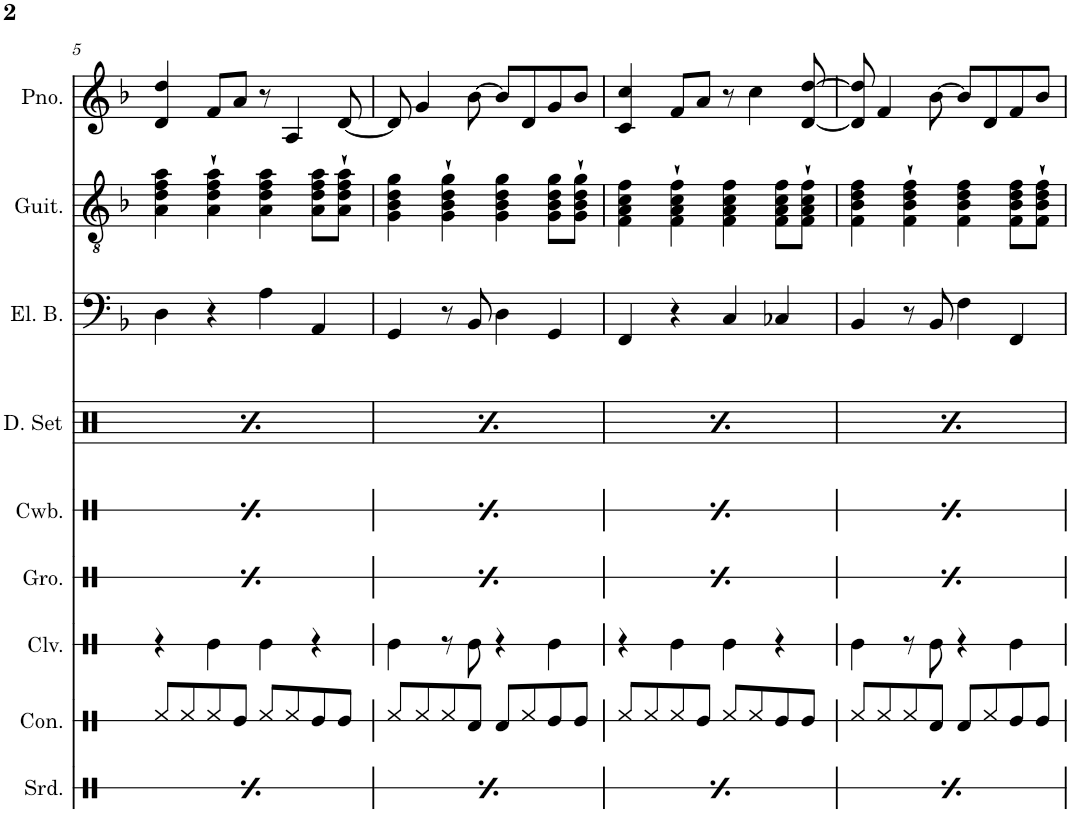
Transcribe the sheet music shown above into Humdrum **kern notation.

**kern	**kern	**kern	**kern	**kern	**kern	**kern	**kern	**kern
*part9	*part8	*part7	*part6	*part5	*part4	*part3	*part2	*part1
*staff9	*staff8	*staff7	*staff6	*staff5	*staff4	*staff3	*staff2	*staff1
*I"Surdo	*I"Congas	*I"Claves	*I"Güiro	*I"Cowbell	*I"Drumset	*I"Bass Fingered	*I"Acoustic Guitar	*I"Piano
*I'Srd.	*I'Con.	*I'Clv.	*I'Gro.	*I'Cwb.	*I'D. Set	*	*I'Guit.	*I'Pno.
!!LO:PB:g=z
*clefX	*clefX	*clefX	*clefX	*clefX	*clefX	*clefF4	*clefGv2	*clefG2
*	*	*	*	*	*	*Trd7c12	*	*
*k[]	*k[]	*k[]	*k[]	*k[]	*k[]	*k[b-]	*k[b-]	*k[b-]
*M4/4	*M4/4	*M4/4	*M4/4	*M4/4	*M4/4	*M4/4	*M4/4	*M4/4
=5	=5	=5	=5	=5	=5	=5	=5	=5
!	!	!	!LO:N:head=diamond	!	!	!	!	!
*	*	*	*	*	*^	*	*	*
4r	8Rf/L	4r	4Rd\	4Re^\	8Rgg/L	4Rf\	4D\	4A\ 4d\ 4f\ 4a\	4d/ 4dd/
.	8Rf/	.	.	.	8Rgg/	.	.	.	.
4Rf/	8Rf/	4Re\	8Rf/L	4Re^\	8Ree/	4r	4r	4A\` 4d\` 4f\` 4a\`	8f/L
.	8Re/J	.	8Rf/J	.	8Rgg/J	.	.	.	8a/J
!	!	!	!LO:N:head=diamond	!	!	!	!	!	!
4r	8Rf/L	4Re\	4Rd\	4Re^\	8Rgg/L	4Rf\	4A\	4A\ 4d\ 4f\ 4a\	8r
.	8Rf/	.	.	.	8Rgg/	.	.	.	4A/
4Rd/	8Re/	4r	8Rf/L	4Re^\	8Ree/	4r	4AA/	8A\ 8d\ 8f\ 8a\L	.
.	8Re/J	.	8Rf/J	.	8Rgg/J	.	.	8A\` 8d\` 8f\` 8a\`J	[8d/
=6	=6	=6	=6	=6	=6	=6	=6	=6	=6
!	!	!	!LO:N:head=diamond	!	!	!	!	!	!
4r	8Rf/L	4Re\	4Rd\	4Re^\	8Rgg/L	4Rf\	4GG/	4G\ 4B-\ 4d\ 4g\	8d/]
.	8Rf/	.	.	.	8Rgg/	.	.	.	4g/
4Rf/	8Rf/	8r	8Rf/L	4Re^\	8Ree/	4r	8r	4G\` 4B-\` 4d\` 4g\`	.
.	8Rd/J	8Re\	8Rf/J	.	8Rgg/J	.	8BB-/	.	[8b-\
!	!	!	!LO:N:head=diamond	!	!	!	!	!	!
4r	8Rd/L	4r	4Rd\	4Re^\	8Rgg/L	4Rf\	4D\	4G\ 4B-\ 4d\ 4g\	8b-/L]
.	8Rf/	.	.	.	8Rgg/	.	.	.	8d/
4Rd/	8Re/	4Re\	8Rf/L	4Re^\	8Ree/	4r	4GG/	8G\ 8B-\ 8d\ 8g\L	8g/
.	8Re/J	.	8Rf/J	.	8Rgg/J	.	.	8G\` 8B-\` 8d\` 8g\`J	8b-/J
=7	=7	=7	=7	=7	=7	=7	=7	=7	=7
!	!	!	!LO:N:head=diamond	!	!	!	!	!	!
4r	8Rf/L	4r	4Rd\	4Re^\	8Rgg/L	4Rf\	4FF/	4F\ 4A\ 4c\ 4f\	4c/ 4cc/
.	8Rf/	.	.	.	8Rgg/	.	.	.	.
4Rf/	8Rf/	4Re\	8Rf/L	4Re^\	8Ree/	4r	4r	4F\` 4A\` 4c\` 4f\`	8f/L
.	8Re/J	.	8Rf/J	.	8Rgg/J	.	.	.	8a/J
!	!	!	!LO:N:head=diamond	!	!	!	!	!	!
4r	8Rf/L	4Re\	4Rd\	4Re^\	8Rgg/L	4Rf\	4C/	4F\ 4A\ 4c\ 4f\	8r
.	8Rf/	.	.	.	8Rgg/	.	.	.	4cc\
4Rd/	8Re/	4r	8Rf/L	4Re^\	8Ree/	4r	4C-X/	8F\ 8A\ 8c\ 8f\L	.
.	8Re/J	.	8Rf/J	.	8Rgg/J	.	.	8F\` 8A\` 8c\` 8f\`J	[8d/ [8dd/
=8	=8	=8	=8	=8	=8	=8	=8	=8	=8
!	!	!	!LO:N:head=diamond	!	!	!	!	!	!
4r	8Rf/L	4Re\	4Rd\	4Re^\	8Rgg/L	4Rf\	4BB-/	4F\ 4B-\ 4d\ 4f\	8d/] 8dd/]
.	8Rf/	.	.	.	8Rgg/	.	.	.	4f/
4Rf/	8Rf/	8r	8Rf/L	4Re^\	8Ree/	4r	8r	4F\` 4B-\` 4d\` 4f\`	.
.	8Rd/J	8Re\	8Rf/J	.	8Rgg/J	.	8BB-/	.	[8b-\
!	!	!	!LO:N:head=diamond	!	!	!	!	!	!
4r	8Rd/L	4r	4Rd\	4Re^\	8Rgg/L	4Rf\	4F\	4F\ 4B-\ 4d\ 4f\	8b-/L]
.	8Rf/	.	.	.	8Rgg/	.	.	.	8d/
4Rd/	8Re/	4Re\	8Rf/L	4Re^\	8Ree/	4r	4FF/	8F\ 8B-\ 8d\ 8f\L	8f/
.	8Re/J	.	8Rf/J	.	8Rgg/J	.	.	8F\` 8B-\` 8d\` 8f\`J	8b-/J
*	*	*	*	*	*v	*v	*	*	*
=	=	=	=	=	=	=	=	=
*-	*-	*-	*-	*-	*-	*-	*-	*-
